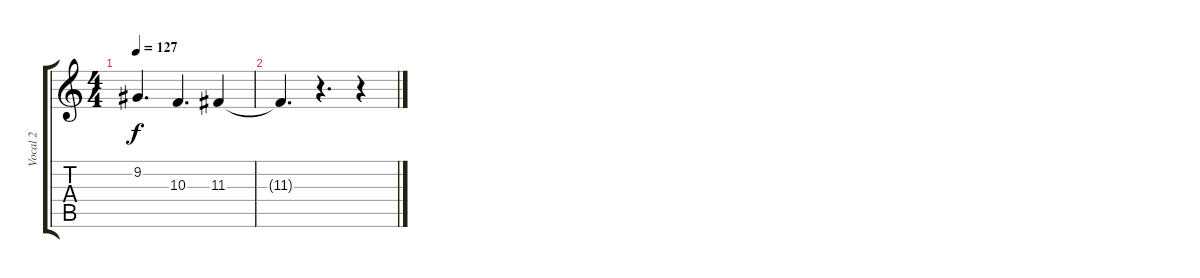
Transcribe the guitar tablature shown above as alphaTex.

\track ("Vocal 2" "Vocal 2") {instrument pad7halo}
\staff {score tabs}
\tuning (E4 B3 G3 D3 A2 E2) {hide}
\ts (4 4)
\tempo 127
\clef g2
\ks c
9.2.4{d dy f} 10.3.4{d} 11.3.4 |
11.3{t}.4{d} r.4{d} r.4
